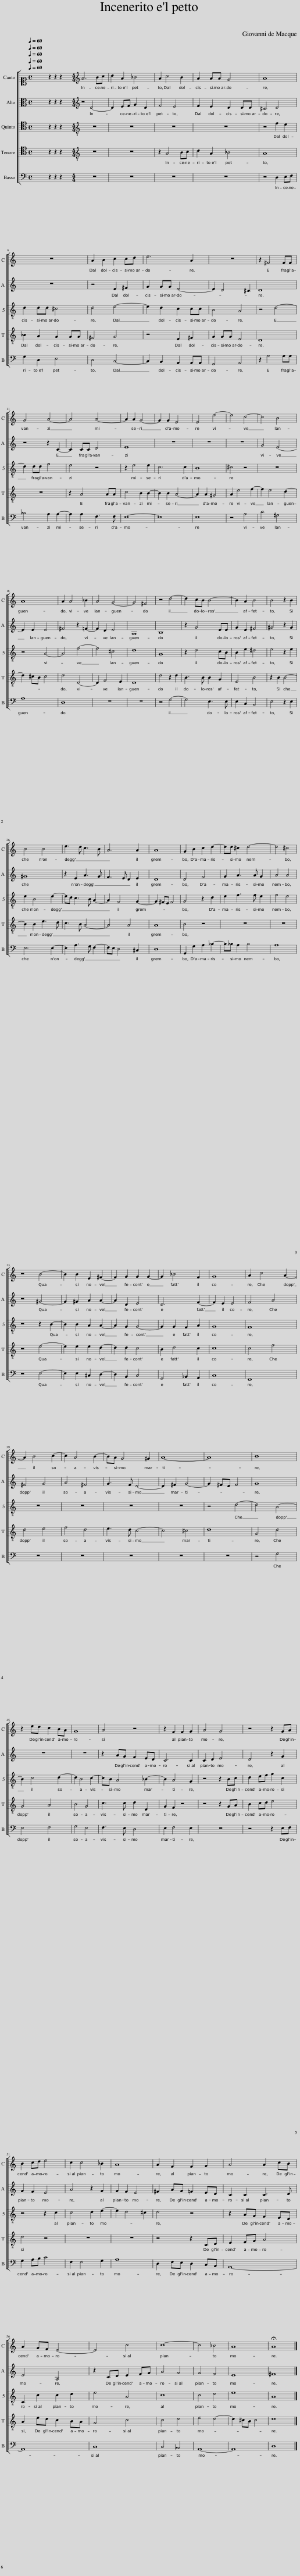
X:1
%%score [ 1 2 [ 3 4 ] 5 ]
L:1/8
Q:1/4=60
M:4/4
I:linebreak $
K:C
V:1 alto1
V:2 alto
V:3 tenor
V:4 tenor
V:5 bass
V:1
 x8 | z2 z2 z2 x2 |[M:4/4][K:treble] A6 Bc | d2 A2 _B4 | A2 c4 B2 | %5
 A2 AA G4 | A8 |$ z8 | A2 B2 c2 cd | e6 A2 | %10
 z8 | z2 ^F4 FF |$ G4 A4- | A4 A4- | A2 A2 G4- | %15
 G2 G2 E4 | E4 e4- | e4 c4- | c4 B4 |$ A8 | %20
 A2 A4 _B2 | A4 G4- | G4 ^F4 | z4 d4- | d2 cB B4- | %25
 B2 A2 B4 | B4 z2 B2 |$ B4 B4 | e3 d c3 B | A6 A2 | %30
 A8 | G2 B2 c2 d2- | dd ^c2 d4- | d4 ^c4 |$ z4 B4- | %35
 B2 B2 E2 ^F2- | F2 G2 G2 G2- | G2 _B4 F2 | G8 | A2 c4 A2- |$ %40
 A2 B4 c2- | c2 A4 B2- | BA G4 ^G2 | A8- | A8 | %45
 B8 |$ z2 ed c2 BA | G8 | A4 z4 | z2 F2 F2 G2 | %50
 A4 G4 | z4 z2 GA |$ B2 cd e4 | c2 c4 _B2 | A8 | %55
 A2 F2 F2 G2 | A4 A2 cB |$ A2 GF E4- | E4 c4 | c8- | %60
 c4 _B4 | A8 | !fermata!A8 |] %63
V:2
 x8 | z2 z2 z2 x2 |[M:4/4][K:treble] z4 D4- | D2 EF G2 D2 | F4 E4 | %5
 F2 E2 D2 DD | ^C4 D4 |$ z8 | z4 E2 ^F2 | G2 GG E4- | %10
 E2 D4 ^C2 | D8 |$ z4 z2 C2- | C2 CC D4 | E8 | %15
 z8 | z8 | z8 | G4 E4- |$ E2 E2 E4 | %20
 ^F4 z2 =F2- | F2 D2 E4 | A,8 | B,8 | z2 G4 EE | %25
 G2 E2 ^F4 | ^G4 z2 G2 |$ ^G8 | z2 E2 A3 G | F3 E D2 E2 | %30
 D8 | D4 F4 | G2 A3 A G2 | A4 A4 |$ z4 ^G4- | %35
 G2 ^G2 A2 A2- | A2 D2 E4 | D6 F2- | F2 E2 E4 | F4 A4 |$ %40
 ^F4 G4 | A4 ^F4 | G3 F E4- | E2 ^F2 G4- | G2 ^FE F4 | %45
 G8 |$ z8 | z8 | z2 AG F2 ED | C6 C2 | %50
 C2 D2 E4 | D4 z2 G2 |$ G2 F2 E4 | A4 z2 G2 | G2 F2 E4 | %55
 ^F2 AG =F2 ED | C2 C2 C3 D |$ E4 A,4 | z2 CD E2 FG | A4 G4 | %60
 G4 F4 | E8 | ^F8 |] %63
V:3
 x8 | z2 z2 z2 x2 |[M:4/4][K:treble-8] z8 | z8 | z8 | %5
 z8 | z4 f2 e2 |$ d2 dd ^c4 | d4 e4- | e2 d2 c2 cc | %10
 B4 A4 | z4 d4- |$ d2 dd f4 | e4 z4 | z2 e4 e2 | %15
 c6 c2 | B8 | ^c4 z4 | z8 |$ z4 A4- | %20
 A4 f4- | f4 ^c4 | d8 | G8 | z2 d4 cB | %25
 B2 e2 ^d4 | e4 z2 e2 |$ e2 B4 e2- | ed c3 B A2- | A2 F4 G2- | %30
 G2 ^FE F4 | G4 z2 d2 | e2 f3 f e2 | f4 e4 |$ z4 z2 B2- | %35
 B2 B2 A2 A2- | A2 G2 G4- | G2 G2 F2 A2 | G8 | F8 |$ %40
 z8 | z8 | z8 | z8 | z4 d4- | %45
 d4 B4- |$ B2 c4 d2- | d2 B4 c2- | cB A4 _B2- | B2 A4 G2 | %50
 z4 z2 Bc | d2 ef g2 c2 |$ z4 z2 c2 | c4 d2 e2- | e2 d4 ^c2 | %55
 d4 z4 | z2 AG F2 ED |$ C2 c2 c2 d2 | e4 A4 | c8 | %60
 c4 d4 | e8 | A8 |] %63
V:4
 x8 | z2 z2 z2 x2 |[M:4/4][K:treble-8] z8 | z8 | z2 A4 Bc | %5
 d2 A2 _B4 | A8 |$ _B2 A2 G2 GG | ^F4 G4 | z4 E2 ^F2 | %10
 G2 GG E4 | D8 |$ z8 | z2 A4 AA | c4 B2 B2- | %15
 B2 B2 A4- | A2 A2 ^G4 | A2 e4 f2- | f2 e4 d2- |$ d2 ^cB c4 | %20
 d4 D4- | D2 F4 E2 | D8 | d4 z2 d2 | B3 B B2 G2 | %25
 E4 B4 | z2 B2 B4- |$ B2 B2 e3 d | c3 B A4- | A4 A4 | %30
 A8 | B4 z4 | z8 | z8 |$ z4 e4- | %35
 e2 e2 e2 d2- | d2 d2 c4 | B2 d4 c2 | c8 | c4 f4 |$ %40
 d4 e4 | f4 d4 | e3 d c4- | c4 ^c4 | d8 | %45
 G4 d4 |$ G4 A4 | B4 G4 | c3 c d2 D2 | G2 F2 z4 | %50
 z4 z2 GA | B2 cd e4 |$ d4 z4 | z8 | z8 | %55
 z4 z2 CD | E2 FG A4 |$ A2 ed c2 BA | G4 c4 | c4 d4 | %60
 e4 d4- | d2 ^cB c4 | d8 |] %63
V:5
 x8 | z2 z2 z2 x2 |[M:4/4] z8 | z8 | z8 | %5
 z8 | z4 D,2 E,F, |$ G,2 D,2 E,4 | D,4 C,4- | C,2 B,,2 A,,2 A,,A,, | %10
 G,,4 A,,4 | z2 A,4 A,A, |$ _B,4 A,2 A,2- | A,2 A,2 F,3 F, | E,8- | %15
 E,8 | E,8 | z4 A,4 | C4 ^G,4 |$ A,8 | %20
 D,8 | z8 | z8 | z4 G,4- | G,4 E,3 E, | %25
 E,2 C,2 B,,4 | E,4 z2 E,2 |$ E,6 E,2- | E,2 A,3 G, F,2- | F,E, D,4 ^C,2 | %30
 D,8 | G,,2 G,2 A,2 _B,2- | B,_B, A,2 B,4 | A,8 |$ z4 E,4- | %35
 E,2 E,2 ^C,2 D,2- | D,2 B,,2 C,4 | G,,4 _B,,2 A,,2 | C,8 | F,,8 |$ %40
 z8 | z8 | z8 | z8 | z8 | %45
 z4 G,4 |$ E,4 F,4 | G,4 E,4 | F,3 E, D,4 | E,2 F,4 E,2 | %50
 z8 | z4 z2 E,F, |$ G,2 A,B, C4 | F,2 F,4 G,2 | A,8 | %55
 D,2 F,E, D,2 C,B,, | A,,8- |$ A,,8 | C,8 | C,4 _B,,4 | %60
 A,,8- | A,,8 | D,8 |] %63
